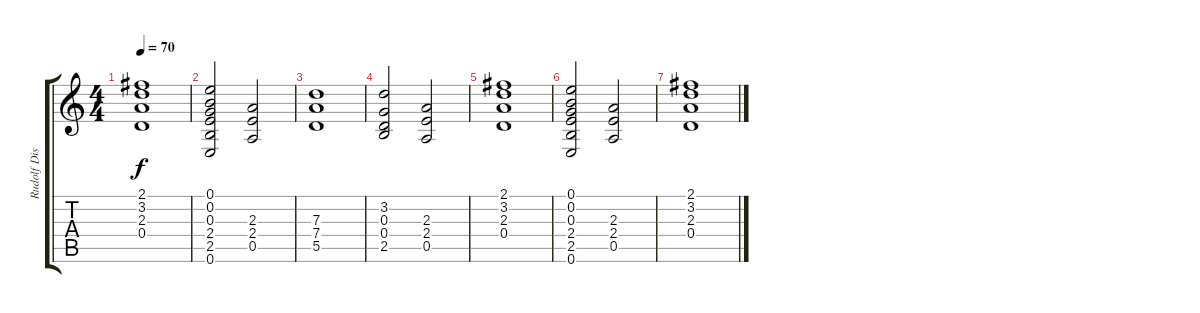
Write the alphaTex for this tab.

\track ("Rudolf Dist" "Rudolf Dis") {instrument distortionguitar}
\staff {score tabs}
\tuning (E4 B3 G3 D3 A2 E2) {hide}
\ts (4 4)
\tempo 70
\clef g2
\ks c
(2.1 3.2 2.3 0.4).1{dy f} |
(0.1 0.2 0.3 2.4 2.5 0.6).2 (2.3 2.4 0.5).2 |
(7.3 7.4 5.5).1 |
(3.2 0.3 0.4 2.5).2 (2.3 2.4 0.5).2 |
(2.1 3.2 2.3 0.4).1 |
(0.1 0.2 0.3 2.4 2.5 0.6).2 (2.3 2.4 0.5).2 |
(2.1 3.2 2.3 0.4).1
